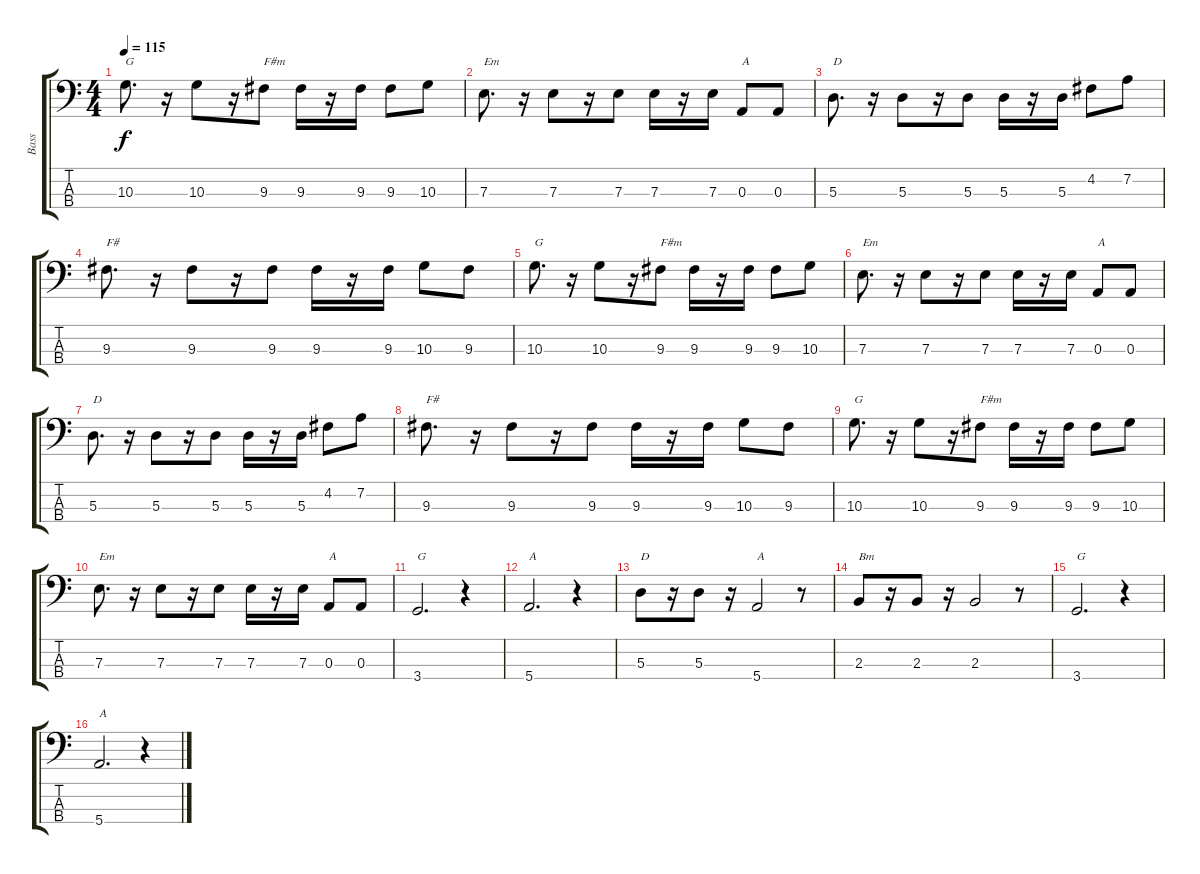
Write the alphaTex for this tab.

\track ("Bass" "Bass") {instrument electricbassfinger}
\staff {score tabs}
\tuning (G2 D2 A1 E1) {hide}
\ts (4 4)
\tempo 115
\clef f4
\ks c
10.3.8{d txt "G" dy f} r.16 10.3.8 r.16 9.3.8{txt "F#m"} 9.3.16 r.16 9.3.16 9.3.8 10.3.8 |
7.3.8{d txt "Em"} r.16 7.3.8 r.16 7.3.8 7.3.16 r.16 7.3.16 0.3.8{txt "A"} 0.3.8 |
5.3.8{d txt "D"} r.16 5.3.8 r.16 5.3.8 5.3.16 r.16 5.3.16 4.2.8 7.2.8 |
9.3.8{d txt "F#"} r.16 9.3.8 r.16 9.3.8 9.3.16 r.16 9.3.16 10.3.8 9.3.8 |
10.3.8{d txt "G"} r.16 10.3.8 r.16 9.3.8{txt "F#m"} 9.3.16 r.16 9.3.16 9.3.8 10.3.8 |
7.3.8{d txt "Em"} r.16 7.3.8 r.16 7.3.8 7.3.16 r.16 7.3.16 0.3.8{txt "A"} 0.3.8 |
5.3.8{d txt "D"} r.16 5.3.8 r.16 5.3.8 5.3.16 r.16 5.3.16 4.2.8 7.2.8 |
9.3.8{d txt "F#"} r.16 9.3.8 r.16 9.3.8 9.3.16 r.16 9.3.16 10.3.8 9.3.8 |
10.3.8{d txt "G"} r.16 10.3.8 r.16 9.3.8{txt "F#m"} 9.3.16 r.16 9.3.16 9.3.8 10.3.8 |
7.3.8{d txt "Em"} r.16 7.3.8 r.16 7.3.8 7.3.16 r.16 7.3.16 0.3.8{txt "A"} 0.3.8 |
3.4.2{d txt "G"} r.4 |
5.4.2{d txt "A"} r.4 |
5.3.8{txt "D"} r.16 5.3.8 r.16 5.4.2{txt "A"} r.8 |
2.3.8{txt "Bm"} r.16 2.3.8 r.16 2.3.2 r.8 |
3.4.2{d txt "G"} r.4 |
5.4.2{d txt "A"} r.4
